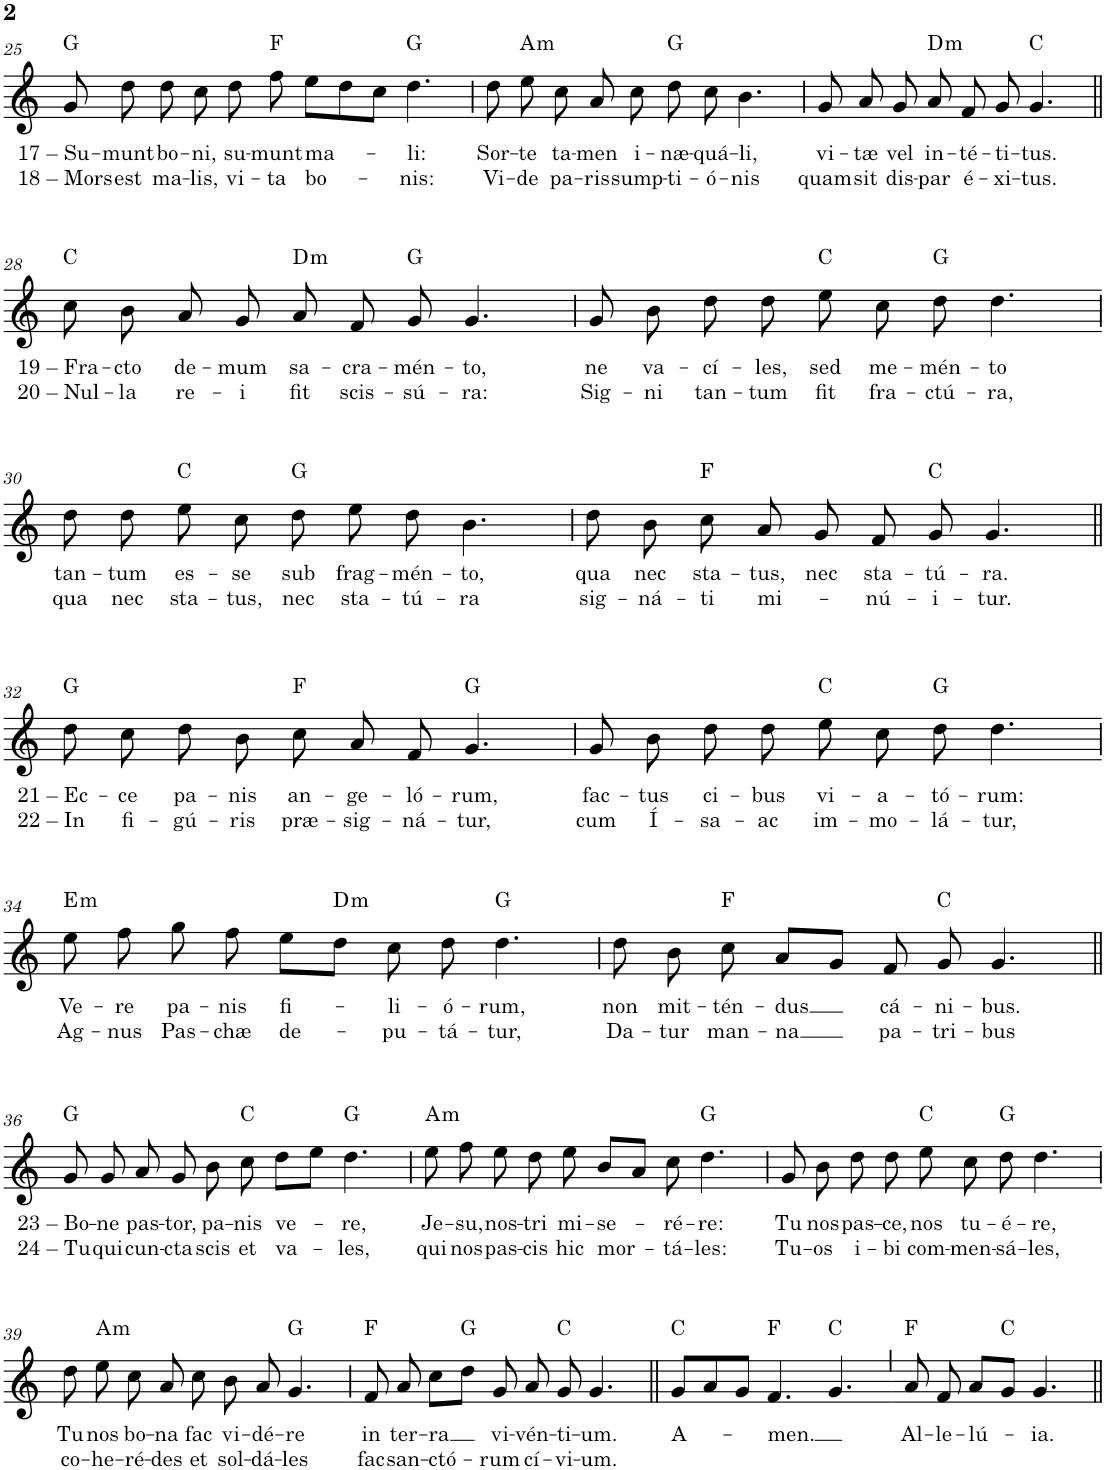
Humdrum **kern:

**kern	**text	**text	**harte
*part1	*part1	*part1	*part1
*staff1	*staff1	*staff1	*
*I"Soprano	*	*	*
*I'S.	*	*	*
!!LO:PB:g=z
*clefG2	*	*	*
*k[]	*	*	*
*M4/4	*	*	*
=25	=25	=25	=25
!	!LO:LY:b	!LO:LY:b	!
8g/	17 – Su-	18 – Mors	G:maj
!	!LO:LY:b	!LO:LY:b	!
8dd\	-munt	est	.
!	!LO:LY:b	!LO:LY:b	!
8dd\	bo-	ma-	.
!	!LO:LY:b	!LO:LY:b	!
8cc\	-ni,	-lis,	.
!	!LO:LY:b	!LO:LY:b	!
8dd\	su-	vi-	.
!	!LO:LY:b	!LO:LY:b	!
8ff\	-munt	-ta	F:maj
!	!LO:LY:b	!LO:LY:b	!
8ee\L	ma-	bo-	.
8dd\	.	.	.
8cc\J	.	.	.
!	!LO:LY:b	!LO:LY:b	!
4.dd\	-li:	-nis:	G:maj
=26	=26	=26	=26
!	!LO:LY:b	!LO:LY:b	!
8dd\	Sor-	Vi-	.
!	!LO:LY:b	!LO:LY:b	!LO:H:kt=m
8ee\	-te	-de	A:min
!	!LO:LY:b	!LO:LY:b	!
8cc\	ta-	pa-	.
!	!LO:LY:b	!LO:LY:b	!
8a/	-men	-ris	.
!	!LO:LY:b	!LO:LY:b	!
8cc\	i-	sump-	.
!	!LO:LY:b	!LO:LY:b	!
8dd\	-næ-	-ti-	G:maj
!	!LO:LY:b	!LO:LY:b	!
8cc\	-quá-	-ó-	.
!	!LO:LY:b	!LO:LY:b	!
[8b\	-li,	-nis	.
=27	=27	=27	=27
!	!LO:LY:b	!LO:LY:b	!
8g/	vi-	quam	.
4b\]	.	.	.
!	!LO:LY:b	!LO:LY:b	!LO:H:kt=m
8a/	-tæ	sit	D:min
!	!LO:LY:b	!LO:LY:b	!
8g/	vel	dis-	.
!	!LO:LY:b	!LO:LY:b	!
8a/	in-	-par	.
!	!LO:LY:b	!LO:LY:b	!
8f/	-té-	é-	C:maj
!	!LO:LY:b	!LO:LY:b	!
8g/	-ti-	-xi-	.
!	!LO:LY:b	!LO:LY:b	!
[4g/	-tus.	-tus.	.
!!LO:LB:g=z
=28||	=28||	=28||	=28||
!	!LO:LY:b	!LO:LY:b	!
8cc\	19 – Fra-	20 – Nul-	C:maj
8g/]	.	.	.
!	!LO:LY:b	!LO:LY:b	!
8b\	-cto	-la	.
!	!LO:LY:b	!LO:LY:b	!
8a/	de-	re-	.
!	!LO:LY:b	!LO:LY:b	!LO:H:kt=m
8g/	-mum	-i	D:min
!	!LO:LY:b	!LO:LY:b	!
8a/	sa-	fit	.
!	!LO:LY:b	!LO:LY:b	!
8f/	-cra-	scis-	G:maj
!	!LO:LY:b	!LO:LY:b	!
8g/	-mén-	-sú-	.
!	!LO:LY:b	!LO:LY:b	!
[8g/	-to,	-ra:	.
=29	=29	=29	=29
!	!LO:LY:b	!LO:LY:b	!
8g/	ne	Sig-	.
4g/]	.	.	.
!	!LO:LY:b	!LO:LY:b	!
8b\	va-	-ni	.
!	!LO:LY:b	!LO:LY:b	!
8dd\	-cí-	tan-	C:maj
!	!LO:LY:b	!LO:LY:b	!
8dd\	-les,	-tum	.
!	!LO:LY:b	!LO:LY:b	!
8ee\	sed	fit	G:maj
!	!LO:LY:b	!LO:LY:b	!
8cc\	me-	fra-	.
!	!LO:LY:b	!LO:LY:b	!
8dd\	-mén-	-ctú-	.
!	!LO:LY:b	!LO:LY:b	!
[8dd\	-to	-ra,	.
!!LO:LB:g=z
=30	=30	=30	=30
!	!LO:LY:b	!LO:LY:b	!
*^	*	*	*
8dd\	4ryy	tan-	qua	.
4dd\]	.	.	.	.
.	1ryy	.	.	C:maj
!	!	!LO:LY:b	!LO:LY:b	!
8dd\	.	-tum	nec	.
!	!	!LO:LY:b	!LO:LY:b	!
8ee\	.	es-	sta-	G:maj
!	!	!LO:LY:b	!LO:LY:b	!
8cc\	.	-se	-tus,	.
!	!	!LO:LY:b	!LO:LY:b	!
8dd\	.	sub	nec	.
!	!	!LO:LY:b	!LO:LY:b	!
8ee\	.	frag-	sta-	.
!	!	!LO:LY:b	!LO:LY:b	!
8dd\	.	-mén-	-tú-	.
!	!	!LO:LY:b	!LO:LY:b	!
[8b\	.	-to,	-ra	.
=31	=31	=31	=31	=31
!	!	!LO:LY:b	!LO:LY:b	!
8dd\	4ryy	qua	sig-	.
4b\]	.	.	.	.
.	1ryy	.	.	F:maj
!	!	!LO:LY:b	!LO:LY:b	!
8b\	.	nec	-ná-	.
!	!	!LO:LY:b	!LO:LY:b	!
8cc\	.	sta-	-ti	.
!	!	!LO:LY:b	!LO:LY:b	!
8a/	.	-tus,	mi-	.
!	!	!LO:LY:b	!	!
8g/	.	nec	.	C:maj
!	!	!LO:LY:b	!LO:LY:b	!
8f/	.	sta-	-nú-	.
!	!	!LO:LY:b	!LO:LY:b	!
8g/	.	-tú-	-i-	.
!	!	!LO:LY:b	!LO:LY:b	!
[8g/	.	-ra.	-tur.	.
!!LO:LB:g=z	!!
=32||	=32||	=32||	=32||	=32||
!	!	!LO:LY:b	!LO:LY:b	!
*v	*v	*	*	*
8dd\	21 – Ec-	22 – In	G:maj
4g/]	.	.	.
!	!LO:LY:b	!LO:LY:b	!
8cc\	-ce	fi-	.
!	!LO:LY:b	!LO:LY:b	!
8dd\	pa-	-gú-	F:maj
!	!LO:LY:b	!LO:LY:b	!
8b\	-nis	-ris	.
!	!LO:LY:b	!LO:LY:b	!
8cc\	an-	præ-	.
!	!LO:LY:b	!LO:LY:b	!
8a/	-ge-	-sig-	G:maj
!	!LO:LY:b	!LO:LY:b	!
8f/	-ló-	-ná-	.
!	!LO:LY:b	!LO:LY:b	!
[8g/	-rum,	-tur,	.
=33	=33	=33	=33
!	!LO:LY:b	!LO:LY:b	!
8g/	fac-	cum	.
4g/]	.	.	.
!	!LO:LY:b	!LO:LY:b	!
8b\	-tus	Í-	.
!	!LO:LY:b	!LO:LY:b	!
8dd\	ci-	-sa-	C:maj
!	!LO:LY:b	!LO:LY:b	!
8dd\	-bus	-ac	.
!	!LO:LY:b	!LO:LY:b	!
8ee\	vi-	im-	G:maj
!	!LO:LY:b	!LO:LY:b	!
8cc\	-a-	-mo-	.
!	!LO:LY:b	!LO:LY:b	!
8dd\	-tó-	-lá-	.
!	!LO:LY:b	!LO:LY:b	!
[8dd\	-rum:	-tur,	.
!!LO:LB:g=z
=34	=34	=34	=34
!	!LO:LY:b	!LO:LY:b	!LO:H:kt=m
8ee\	Ve-	Ag-	E:min
4dd\]	.	.	.
!	!LO:LY:b	!LO:LY:b	!
8ff\	-re	-nus	.
!	!LO:LY:b	!LO:LY:b	!
8gg\	pa-	Pas-	.
!	!LO:LY:b	!LO:LY:b	!LO:H:kt=m
8ff\	-nis	-chæ	D:min
!	!LO:LY:b	!LO:LY:b	!
8ee\L	fi-	de-	.
8dd\J	.	.	.
!	!LO:LY:b	!LO:LY:b	!
8cc\	-li-	-pu-	G:maj
!	!LO:LY:b	!LO:LY:b	!
8dd\	-ó-	-tá-	.
!	!LO:LY:b	!LO:LY:b	!
4.dd\	-rum,	-tur,	.
=35	=35	=35	=35
!	!LO:LY:b	!LO:LY:b	!
8dd\	non	Da-	.
!	!LO:LY:b	!LO:LY:b	!
8b\	mit-	-tur	.
!	!LO:LY:b	!LO:LY:b	!
8cc\	-tén-	man-	F:maj
!	!LO:LY:b	!LO:LY:b	!
8a/L	-dus	-na	.
8g/J	.	.	.
!	!LO:LY:b	!LO:LY:b	!
8f/	cá-	pa-	.
!	!LO:LY:b	!LO:LY:b	!
8g/	-ni-	-tri-	C:maj
!	!LO:LY:b	!LO:LY:b	!
[8g/	-bus.	-bus	.
!!LO:LB:g=z
=36||	=36||	=36||	=36||
!	!LO:LY:b	!LO:LY:b	!
8g/	23 – Bo-	24 – Tu	G:maj
4g/]	.	.	.
!	!LO:LY:b	!LO:LY:b	!
8g/	-ne	qui	.
!	!LO:LY:b	!LO:LY:b	!
8a/	pas-	cun-	.
!	!LO:LY:b	!LO:LY:b	!
8g/	-tor,	-cta	C:maj
!	!LO:LY:b	!LO:LY:b	!
8b\	pa-	scis	.
!	!LO:LY:b	!LO:LY:b	!
8cc\	-nis	et	.
!	!LO:LY:b	!LO:LY:b	!
8dd\L	ve-	va-	G:maj
8ee\J	.	.	.
!	!LO:LY:b	!LO:LY:b	!
4.dd\	-re,	-les,	.
=37	=37	=37	=37
!	!LO:LY:b	!LO:LY:b	!LO:H:kt=m
8ee\	Je-	qui	A:min
!	!LO:LY:b	!LO:LY:b	!
8ff\	-su,	nos	.
!	!LO:LY:b	!LO:LY:b	!
8ee\	nos-	pas-	.
!	!LO:LY:b	!LO:LY:b	!
8dd\	-tri	-cis	.
!	!LO:LY:b	!LO:LY:b	!
8ee\	mi-	hic	.
!	!LO:LY:b	!LO:LY:b	!
8b/L	-se-	mor-	.
8a/J	.	.	.
!	!LO:LY:b	!LO:LY:b	!
8cc\	-ré-	-tá-	.
!	!LO:LY:b	!LO:LY:b	!
4.dd\	-re:	-les:	G:maj
=38	=38	=38	=38
!	!LO:LY:b	!LO:LY:b	!
8g/	Tu	Tu-	.
!	!LO:LY:b	!LO:LY:b	!
8b\	nos	-os	.
!	!LO:LY:b	!LO:LY:b	!
8dd\	pas-	i-	.
!	!LO:LY:b	!LO:LY:b	!
8dd\	-ce,	-bi	.
!	!LO:LY:b	!LO:LY:b	!
8ee\	nos	com-	C:maj
!	!LO:LY:b	!LO:LY:b	!
8cc\	tu-	-men-	.
!	!LO:LY:b	!LO:LY:b	!
8dd\	-é-	-sá-	G:maj
!	!LO:LY:b	!LO:LY:b	!
[8dd\	-re,	-les,	.
!!LO:LB:g=z
=39	=39	=39	=39
!	!LO:LY:b	!LO:LY:b	!
8dd\	Tu	co-	.
!	!	!	!LO:H:kt=m
4dd\]	.	.	A:min
!	!LO:LY:b	!LO:LY:b	!
8ee\	nos	-he-	.
!	!LO:LY:b	!LO:LY:b	!
8cc\	bo-	-ré-	.
!	!LO:LY:b	!LO:LY:b	!
8a/	-na	-des	.
!	!LO:LY:b	!LO:LY:b	!
8cc\	fac	et	.
!	!LO:LY:b	!LO:LY:b	!
8b\	vi-	sol-	G:maj
!	!LO:LY:b	!LO:LY:b	!
8a/	-dé-	-dá-	.
!	!LO:LY:b	!LO:LY:b	!
[8g/	-re	-les	.
=40	=40	=40	=40
!	!LO:LY:b	!LO:LY:b	!
8f/	in	fac	F:maj
4g/]	.	.	.
!	!LO:LY:b	!LO:LY:b	!
8a/	ter-	san-	G:maj
!	!LO:LY:b	!LO:LY:b	!
8cc\L	-ra	-ctó-	.
8dd\J	.	.	.
!	!LO:LY:b	!LO:LY:b	!
8g/	vi-	-rum	C:maj
!	!LO:LY:b	!LO:LY:b	!
8a/	-vén-	cí-	.
!	!LO:LY:b	!LO:LY:b	!
8g/	-ti-	-vi-	.
!	!LO:LY:b	!LO:LY:b	!
[8g/	-um.	-um.	.
=41||	=41||	=41||	=41||
!	!LO:LY:b	!	!
*^	*	*	*
8g/L	2.ryy	A-	.	C:maj
4g/]	.	.	.	.
8a/	.	.	.	F:maj
8g/J	.	.	.	.
!	!	!LO:LY:b	!	!
4.f/	.	-men.	.	.
.	2ryy	.	.	C:maj
[4g/	.	.	.	.
=42`	=42`	=42`	=42`	=42`
!	!	!LO:LY:b	!	!
*v	*v	*	*	*
8a/	Al-	.	F:maj
8g/]	.	.	.
!	!LO:LY:b	!	!
8f/	-le-	.	.
!	!LO:LY:b	!	!
8a/L	-lú-	.	C:maj
8g/J	.	.	.
!	!LO:LY:b	!	!
4.g/	-ia.	.	.
=||	=||	=||	=||
*-	*-	*-	*-
